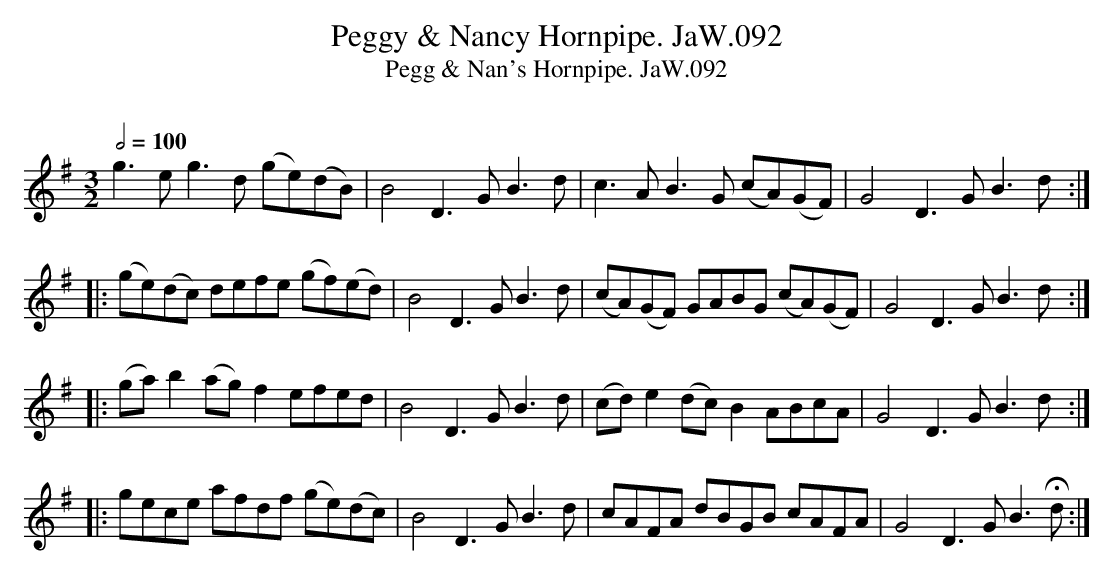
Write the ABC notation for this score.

X:1
T:Peggy & Nancy Hornpipe. JaW.092
T:Pegg & Nan's Hornpipe. JaW.092
M:3/2
L:1/8
Q:1/2=100
O:
K:G
g3e g3d (ge)(dB)|B4 D3G B3d|c3A B3G (cA)(GF)|G4 D3G B3d:|
|:(ge)(dc) defe (gf)(ed)|B4 D3G B3d|(cA)(GF) GABG (cA)(GF)|G4 D3G B3d:|
|:(ga)b2 (ag)f2 efed|B4 D3G B3d|(cd)e2 (dc)B2 ABcA|G4D3G B3d:|
|:gece afdf (ge)(dc)|B4 D3G B3d|cAFA dBGB cAFA|G4 D3G B3Hd:|
